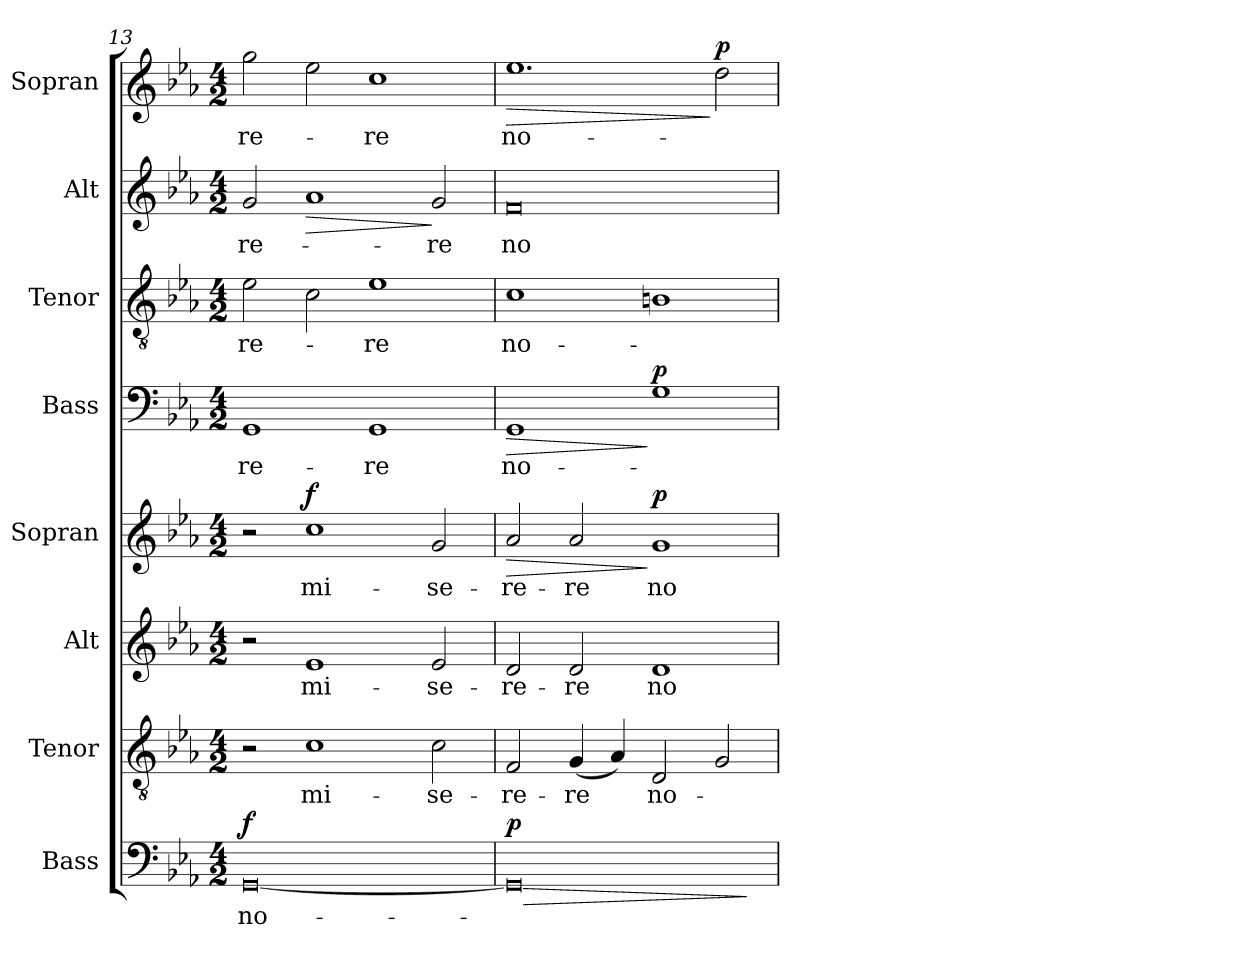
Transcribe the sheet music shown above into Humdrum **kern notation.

**kern	**text	**dynam	**kern	**text	**kern	**text	**kern	**text	**dynam	**kern	**text	**dynam	**kern	**text	**kern	**text	**dynam	**kern	**text	**dynam
*part8	*part8	*part8	*part7	*part7	*part6	*part6	*part5	*part5	*part5	*part4	*part4	*part4	*part3	*part3	*part2	*part2	*part2	*part1	*part1	*part1
*staff8	*staff8	*staff8	*staff7	*staff7	*staff6	*staff6	*staff5	*staff5	*staff5	*staff4	*staff4	*staff4	*staff3	*staff3	*staff2	*staff2	*staff2	*staff1	*staff1	*staff1
*I"Bass	*	*	*I"Tenor	*	*I"Alt	*	*I"Sopran	*	*	*I"Bass	*	*	*I"Tenor	*	*I"Alt	*	*	*I"Sopran	*	*
*I'B.	*	*	*I'T.	*	*I'A.	*	*I'S.	*	*	*I'B.	*	*	*I'T.	*	*I'A.	*	*	*I'S.	*	*
*clefF4	*	*	*clefGv2	*	*clefG2	*	*clefG2	*	*	*clefF4	*	*	*clefGv2	*	*clefG2	*	*	*clefG2	*	*
*k[b-e-a-]	*	*	*k[b-e-a-]	*	*k[b-e-a-]	*	*k[b-e-a-]	*	*	*k[b-e-a-]	*	*	*k[b-e-a-]	*	*k[b-e-a-]	*	*	*k[b-e-a-]	*	*
*E-:	*	*	*E-:	*	*E-:	*	*E-:	*	*	*E-:	*	*	*E-:	*	*E-:	*	*	*E-:	*	*
*M4/2	*	*	*M4/2	*	*M4/2	*	*M4/2	*	*	*M4/2	*	*	*M4/2	*	*M4/2	*	*	*M4/2	*	*
=13	=13	=13	=13	=13	=13	=13	=13	=13	=13	=13	=13	=13	=13	=13	=13	=13	=13	=13	=13	=13
!	!LO:LY:b	!LO:DY:a	!	!	!	!	!	!	!	!	!LO:LY:b	!	!	!LO:LY:b	!	!LO:LY:b	!	!	!LO:LY:b	!
[0GG	no-	f	2r	.	2r	.	2r	.	.	1GG	-re-	.	2e-\	-re-	2g/	-re-	.	2gg\	-re-	.
!	!	!	!	!LO:LY:b	!	!LO:LY:b	!	!LO:LY:b	!LO:DY:a	!	!	!	!	!	!	!	!LO:HP:b	!	!	!
.	.	.	1c	mi-	1e-	mi-	1cc	mi-	f	.	.	.	2c\	.	1a-	.	>	2ee-\	.	.
!	!	!	!	!	!	!	!	!	!	!	!LO:LY:b	!	!	!LO:LY:b	!	!	!	!	!LO:LY:b	!
.	.	.	.	.	.	.	.	.	.	1GG	-re	.	1e-	-re	.	.	.	1cc	-re	.
!	!	!	!	!LO:LY:b	!	!LO:LY:b	!	!LO:LY:b	!	!	!	!	!	!	!	!LO:LY:b	!	!	!	!
.	.	.	2c\	-se-	2e-/	-se-	2g/	-se-	.	.	.	.	.	.	2g/	-re	]	.	.	.
=14	=14	=14	=14	=14	=14	=14	=14	=14	=14	=14	=14	=14	=14	=14	=14	=14	=14	=14	=14	=14
!	!	!LO:HP:b	!	!LO:LY:b	!	!LO:LY:b	!	!LO:LY:b	!LO:HP:b	!	!LO:LY:b	!LO:HP:b	!	!LO:LY:b	!	!LO:LY:b	!	!	!LO:LY:b	!LO:HP:b
!	!	!LO:DY:n=1:a	!	!	!	!	!	!	!	!	!	!	!	!	!	!	!	!	!	!
0GG]	.	> p	2F/	-re-	2d/	-re-	2a-/	-re-	>	1GG	no-	>	1c	no-	0f	no-	.	1.ee-	no-	>
!	!	!	!	!LO:LY:b	!	!LO:LY:b	!	!LO:LY:b	!	!	!	!	!	!	!	!	!	!	!	!
.	.	.	(<4G/	-re	2d/	-re	2a-/	-re	.	.	.	.	.	.	.	.	.	.	.	.
.	.	.	4A-/)	.	.	.	.	.	.	.	.	.	.	.	.	.	.	.	.	.
!	!	!	!	!LO:LY:b	!	!LO:LY:b	!	!LO:LY:b	!LO:DY:n=1:a	!	!	!LO:DY:n=1:a	!	!	!	!	!	!	!	!
.	.	.	2D/	no-	1d	no-	1g	no-	] p	1G	.	] p	1Bn	.	.	.	.	.	.	.
!	!	!	!	!	!	!	!	!	!	!	!	!	!	!	!	!	!	!	!	!LO:DY:n=1:a
.	.	.	2G/	.	.	.	.	.	.	.	.	.	.	.	.	.	.	2dd\	.	] p
.	.	]	.	.	.	.	.	.	.	.	.	.	.	.	.	.	.	.	.	.
=	=	=	=	=	=	=	=	=	=	=	=	=	=	=	=	=	=	=	=	=
*-	*-	*-	*-	*-	*-	*-	*-	*-	*-	*-	*-	*-	*-	*-	*-	*-	*-	*-	*-	*-
